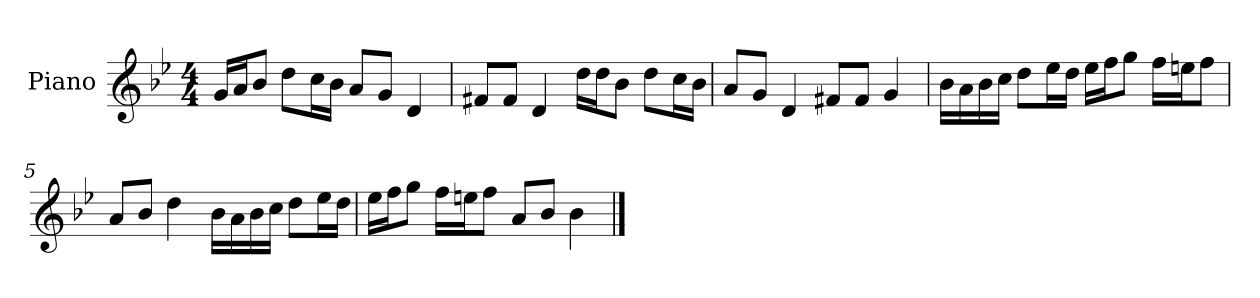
**kern
*part1
*staff1
*I"Piano
*I'P-no
*clefG2
*k[b-e-]
*M4/4
*MM90
=1
16g/LL
16a/J
8b-/J
8dd\L
16cc\L
16b-\JJ
8a/L
8g/J
4d/
=2
8f#X/L
8f#/J
4d/
16dd\LL
16dd\J
8b-\J
8dd\L
16cc\L
16b-\JJ
=3
8a/L
8g/J
4d/
8f#X/L
8f#/J
4g/
=4
16b-\LL
16a\
16b-\
16cc\JJ
8dd\L
16ee-\L
16dd\JJ
16ee-\LL
16ff\J
8gg\J
16ff\LL
16een\J
8ff\J
!!LO:LB:g=z
=5
8a/L
8b-/J
4dd\
16b-\LL
16a\
16b-\
16cc\JJ
8dd\L
16ee-\L
16dd\JJ
=6
16ee-\LL
16ff\J
8gg\J
16ff\LL
16een\J
8ff\J
8a/L
8b-/J
4b-\
==
*-
